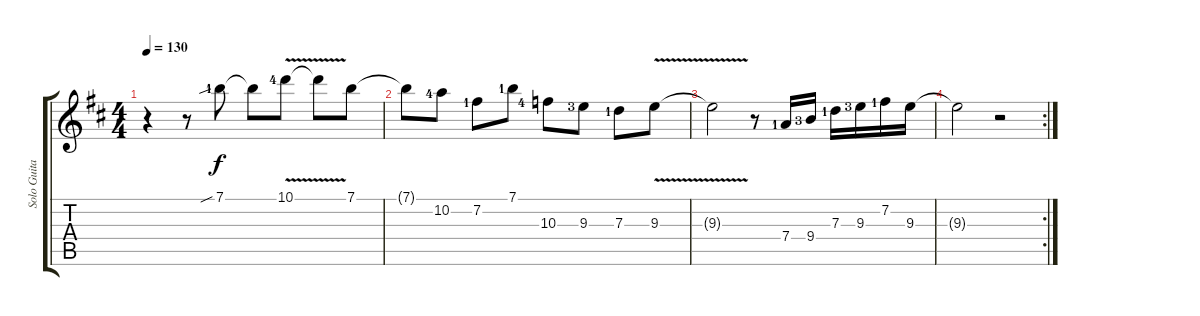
\track ("Solo Guitar" "Solo Guita") {instrument distortionguitar}
\staff {score tabs}
\tuning (E4 B3 G3 D3 A2 E2) {hide}
\ts (4 4)
\tempo 130
\clef g2
\ks d
r.4{dy f instrument distortionguitar} r.8 7.1{sib lf 2}.8 7.1{t}.8 10.1{v lf 5}.8 10.1{t}.8 7.1.8 |
7.1{t}.8 10.2{lf 5}.8 7.2{lf 2}.8 7.1{lf 2}.8 10.3{lf 5}.8 9.3{lf 4}.8 7.3{lf 2}.8 9.3{v}.8 |
9.3{t}.2 r.8 7.4{lf 2}.16 9.4{lf 4}.16 7.3{lf 2}.16 9.3{lf 4}.16 7.2{lf 2}.16 9.3.16 |
\rc 2
9.3{t}.2 r.2
